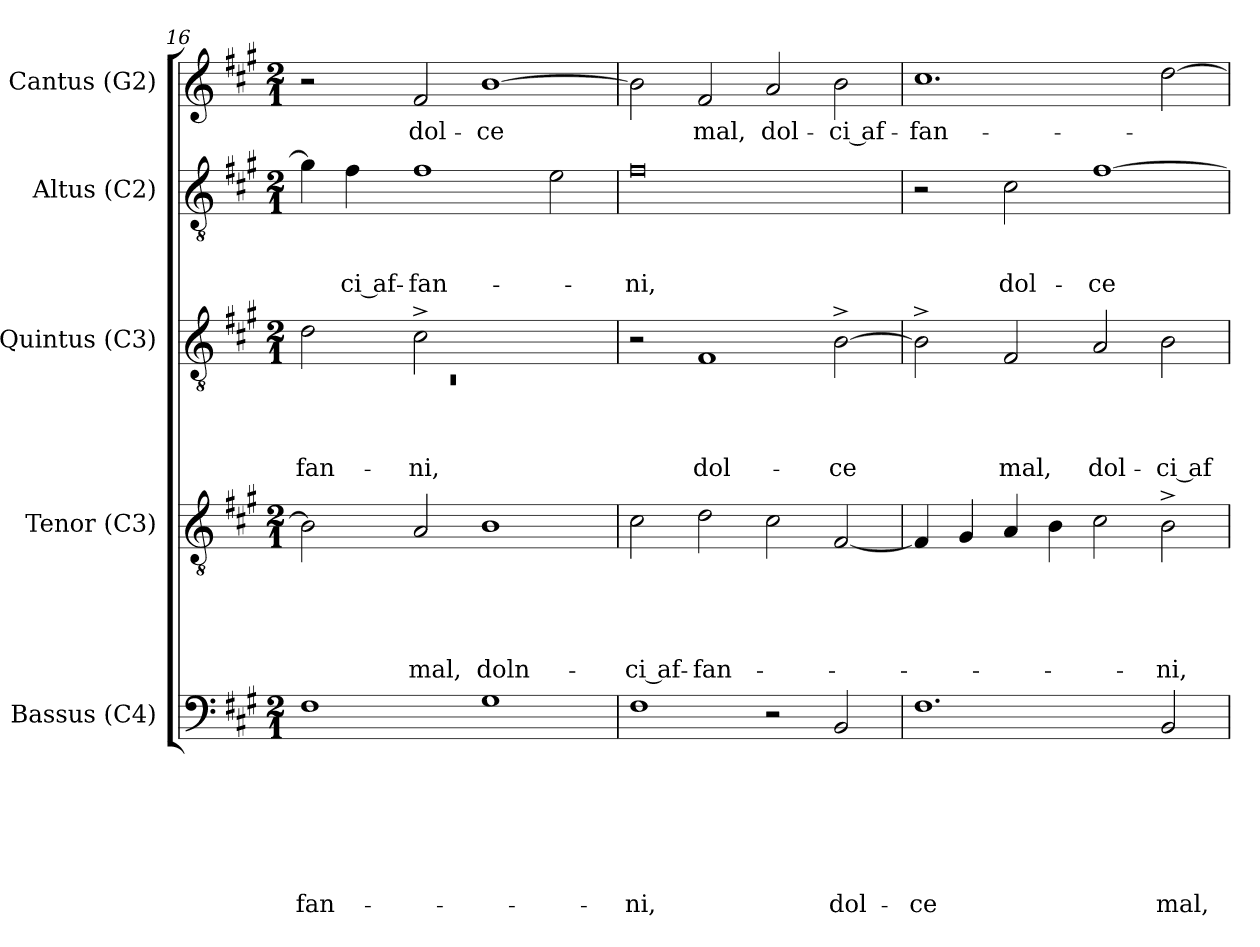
**kern	**text	**text	**text	**text	**text	**text	**text	**kern	**text	**text	**text	**text	**text	**kern	**text	**text	**text	**text	**kern	**text	**text	**text	**kern	**text
*part5	*part5	*part5	*part5	*part5	*part5	*part5	*part5	*part4	*part4	*part4	*part4	*part4	*part4	*part3	*part3	*part3	*part3	*part3	*part2	*part2	*part2	*part2	*part1	*part1
*staff5	*staff5	*staff5	*staff5	*staff5	*staff5	*staff5	*staff5	*staff4	*staff4	*staff4	*staff4	*staff4	*staff4	*staff3	*staff3	*staff3	*staff3	*staff3	*staff2	*staff2	*staff2	*staff2	*staff1	*staff1
*I"Bassus (C4)	*	*	*	*	*	*	*	*I"Tenor (C3)	*	*	*	*	*	*I"Quintus (C3)	*	*	*	*	*I"Altus (C2)	*	*	*	*I"Cantus (G2)	*
*I'B.	*	*	*	*	*	*	*	*I'T.	*	*	*	*	*	*I'Q.	*	*	*	*	*I'A.	*	*	*	*I'C.	*
*clefF4	*	*	*	*	*	*	*	*clefGv2	*	*	*	*	*	*clefGv2	*	*	*	*	*clefGv2	*	*	*	*clefG2	*
*k[f#c#g#]	*	*	*	*	*	*	*	*k[f#c#g#]	*	*	*	*	*	*k[f#c#g#]	*	*	*	*	*k[f#c#g#]	*	*	*	*k[f#c#g#]	*
*A:	*	*	*	*	*	*	*	*A:	*	*	*	*	*	*A:	*	*	*	*	*A:	*	*	*	*A:	*
*M2/1	*	*	*	*	*	*	*	*M2/1	*	*	*	*	*	*M2/1	*	*	*	*	*M2/1	*	*	*	*M2/1	*
=16	=16	=16	=16	=16	=16	=16	=16	=16	=16	=16	=16	=16	=16	=16	=16	=16	=16	=16	=16	=16	=16	=16	=16	=16
*	*	*	*	*	*	*	*	*	*	*	*	*	*	*^	*	*	*	*	*	*	*	*	*	*
!	!	!	!	!	!	!	!LO:LY:b	!	!	!	!	!	!	!	!LO:N:vis=1	!	!	!	!LO:LY:b	!	!	!	!	!	!
1F#	.	.	.	.	.	.	-fan-	2B\]	.	.	.	.	.	2d\	0rC	.	.	.	-fan-	4g\]	.	.	.	2r	.
!	!	!	!	!	!	!	!	!	!	!	!	!	!	!	!	!	!	!	!	!	!	!	!LO:LY:b:rj	!	!
.	.	.	.	.	.	.	.	.	.	.	.	.	.	.	.	.	.	.	.	4f#\	.	.	-ci af-	.	.
!	!	!	!	!	!	!	!	!	!	!	!	!	!LO:LY:b	!	!	!	!	!	!LO:LY:b	!	!	!	!LO:LY:b	!	!LO:LY:b
.	.	.	.	.	.	.	.	2A/	.	.	.	.	mal,	2c#^<\	.	.	.	.	-ni,	1f#	.	.	-fan-	2f#/	dol-
!	!	!	!	!	!	!	!	!	!	!	!	!	!LO:LY:b:rj	!	!	!	!	!	!	!	!	!	!	!	!LO:LY:b
1G#	.	.	.	.	.	.	.	1B	.	.	.	.	doln-	1ryy	.	.	.	.	.	.	.	.	.	[<1b	-ce
.	.	.	.	.	.	.	.	.	.	.	.	.	.	.	.	.	.	.	.	2e\	.	.	.	.	.
*	*	*	*	*	*	*	*	*	*	*	*	*	*	*v	*v	*	*	*	*	*	*	*	*	*	*
!!LO:LB:g=z
=17	=17	=17	=17	=17	=17	=17	=17	=17	=17	=17	=17	=17	=17	=17	=17	=17	=17	=17	=17	=17	=17	=17	=17	=17
!	!	!	!	!	!	!	!LO:LY:b	!	!	!	!	!	!LO:LY:b:rj	!	!	!	!	!	!	!	!	!LO:LY:b:rj	!	!
1F#	.	.	.	.	.	.	-ni,	2c#\	.	.	.	.	-ci af-	2r	.	.	.	.	0f#	.	.	-ni,	2b\]	.
!	!	!	!	!	!	!	!	!	!	!	!	!	!LO:LY:b	!	!	!	!	!LO:LY:b	!	!	!	!	!	!LO:LY:b
.	.	.	.	.	.	.	.	2d\	.	.	.	.	-fan-	1F#	.	.	.	dol-	.	.	.	.	2f#/	mal,
!	!	!	!	!	!	!	!	!	!	!	!	!	!	!	!	!	!	!	!	!	!	!	!	!LO:LY:b
2r	.	.	.	.	.	.	.	2c#\	.	.	.	.	.	.	.	.	.	.	.	.	.	.	2a/	dol-
!	!	!	!	!	!	!	!LO:LY:b	!	!	!	!	!	!	!	!	!	!	!LO:LY:b	!	!	!	!	!	!LO:LY:b:rj
2BB/	.	.	.	.	.	.	dol-	[<2F#/	.	.	.	.	.	[>2B^>\	.	.	.	-ce	.	.	.	.	2b\	-ci af-
=18	=18	=18	=18	=18	=18	=18	=18	=18	=18	=18	=18	=18	=18	=18	=18	=18	=18	=18	=18	=18	=18	=18	=18	=18
!	!	!	!	!	!	!	!LO:LY:b	!	!	!	!	!	!	!	!	!	!	!	!	!	!	!	!	!LO:LY:b
1.F#	.	.	.	.	.	.	-ce	4F#/]	.	.	.	.	.	2B^>\]	.	.	.	.	2r	.	.	.	1.cc#	-fan-
.	.	.	.	.	.	.	.	4G#/	.	.	.	.	.	.	.	.	.	.	.	.	.	.	.	.
!	!	!	!	!	!	!	!	!	!	!	!	!	!	!	!	!	!	!LO:LY:b	!	!	!	!LO:LY:b	!	!
.	.	.	.	.	.	.	.	4A/	.	.	.	.	.	2F#/	.	.	.	mal,	2c#\	.	.	dol-	.	.
.	.	.	.	.	.	.	.	4B\	.	.	.	.	.	.	.	.	.	.	.	.	.	.	.	.
!	!	!	!	!	!	!	!	!	!	!	!	!	!	!	!	!	!	!LO:LY:b	!	!	!	!LO:LY:b	!	!
.	.	.	.	.	.	.	.	2c#\	.	.	.	.	.	2A/	.	.	.	dol-	[>1f#	.	.	-ce	.	.
!	!	!	!	!	!	!	!LO:LY:b	!	!	!	!	!	!LO:LY:b	!	!	!	!	!LO:LY:b:rj	!	!	!	!	!	!
2BB/	.	.	.	.	.	.	mal,	2B^>\	.	.	.	.	-ni,	2B\	.	.	.	-ci af-	.	.	.	.	[>2dd\	.
=	=	=	=	=	=	=	=	=	=	=	=	=	=	=	=	=	=	=	=	=	=	=	=	=
*-	*-	*-	*-	*-	*-	*-	*-	*-	*-	*-	*-	*-	*-	*-	*-	*-	*-	*-	*-	*-	*-	*-	*-	*-
